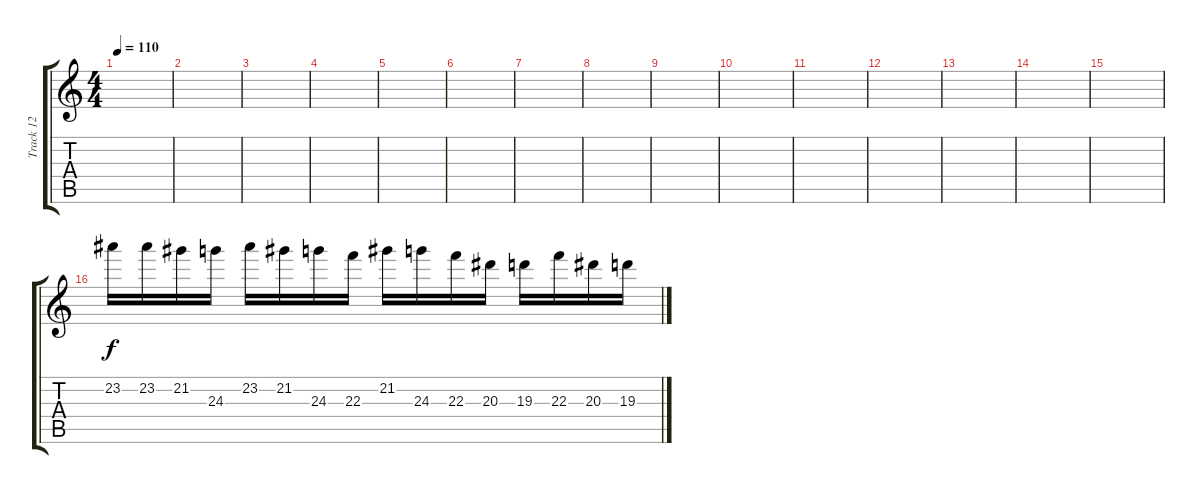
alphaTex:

\track ("Track 12" "Track 12") {instrument distortionguitar}
\staff {score tabs}
\tuning (E4 B3 G3 D3 A2 E2) {hide}
\ts (4 4)
\tempo 110
\clef g2
\ks c
|
|
|
|
|
|
|
|
|
|
|
|
|
|
|
23.2.16 23.2.16 21.2.16 24.3.16 23.2.16 21.2.16 24.3.16 22.3.16 21.2.16 24.3.16 22.3.16 20.3.16 19.3.16 22.3.16 20.3.16 19.3.16
